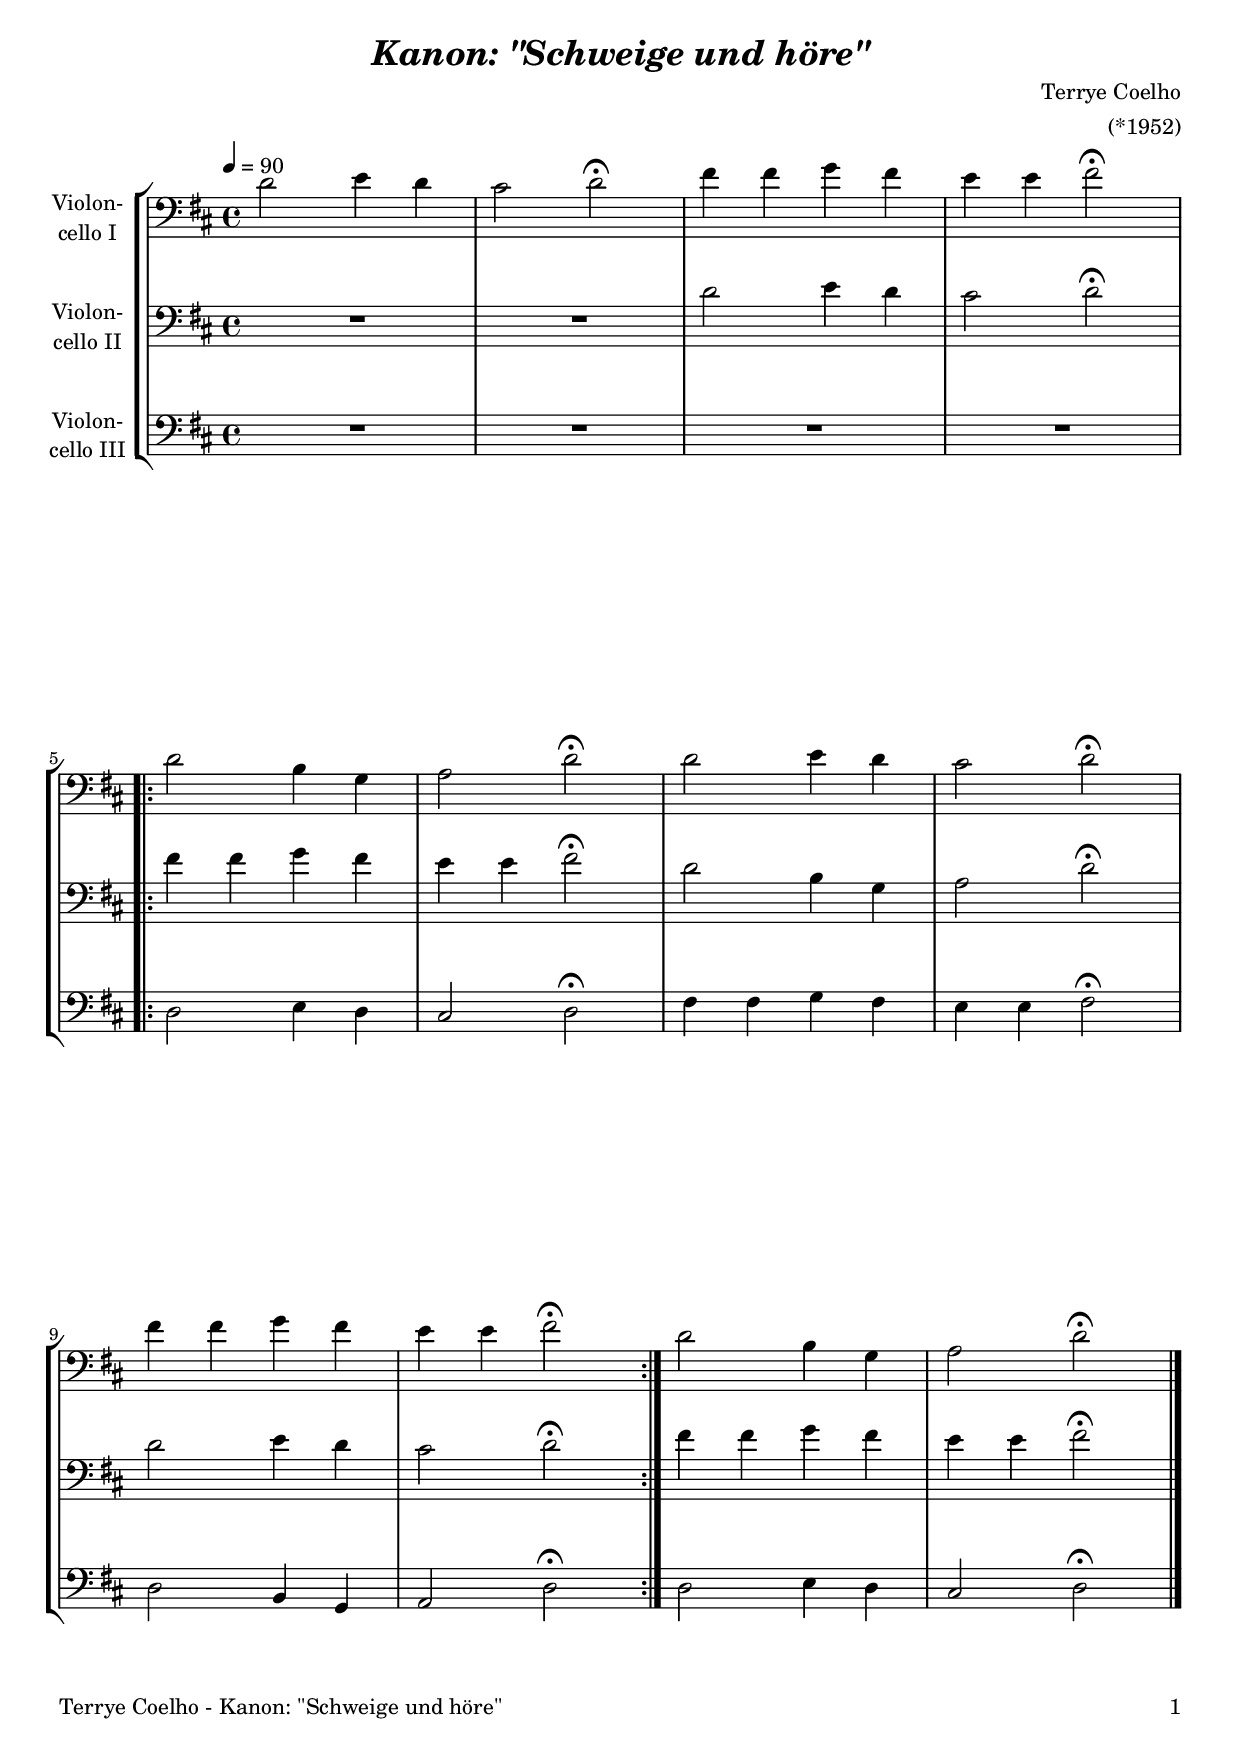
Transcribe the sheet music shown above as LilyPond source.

\version "2.24.3"
\include "deutsch.ly"
  
#(set-global-staff-size 19)

\header {
  title     = \markup \bold \italic "Kanon: \"Schweige und höre\""
  composer  = "Terrye Coelho"
  arranger  = "(*1952)"
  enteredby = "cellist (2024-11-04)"
%  piece     = ""
}

voiceconsts = {
  \key g \major
  \time 4/4
  \clef "bass"
%  \numericTimeSignature
  \compressEmptyMeasures
% Set default beaming for all staves
%  \set Timing.beamExceptions = #'()
%  \set Timing.baseMoment     = #(ly:make-moment 1 4)
%  \set Timing.beatStructure  = #'(1 1 1)
  \tempo 4=90
}

mivl = "violin"
miva = "viola"
mivc = "cello"

atem = \mark \markup \box \italic "a tempo"
rit  = \mark \markup \box \italic "rit."

va = \relative c' {
  \voiceconsts

  g2 a4 g
  fis2 g\fermata
  h4 h c h
  a a h2\fermata
  \repeat volta 2 {
    g e4 c
    d2 g\fermata
    g a4 g
    fis2 g\fermata
    h4 h c h
    a a h2\fermata
  }
  g e4 c
  d2 g\fermata \bar "|."
}

vb = \relative c' {
  \voiceconsts

  R1*2
  g2 a4 g
  fis2 g\fermata
  \repeat volta 2 {
    h4 h c h
    a a h2\fermata
    g e4 c
    d2 g\fermata
    g a4 g
    fis2 g\fermata
  }
  h4 h c h
  a a h2\fermata \bar "|."
}

vc = \relative c' {
  \voiceconsts

  R1*4
  \repeat volta 2 {
    g2 a4 g
    fis2 g\fermata
    h4 h c h
    a a h2\fermata
    g e4 c
    d2 g\fermata
  }
  g a4 g
  fis2 g\fermata \bar "|."
}


music = \new StaffGroup <<
      \new Staff {
	\set Staff.midiInstrument = \mivc
	\set Staff.instrumentName = \markup \center-column { "Violon-" "cello I" }
	\transpose g d' { \va }
      }

      \new Staff {
	\set Staff.midiInstrument = \mivc
	\set Staff.instrumentName = \markup \center-column { "Violon-" "cello II" }
	\transpose g d' { \vb }
      }

      \new Staff {
	\set Staff.midiInstrument = \mivc
	\set Staff.instrumentName = \markup \center-column { "Violon-" "cello III" }
	\transpose g d { \vc }
      }
>>

\book {
  \paper {
    print-page-number = ##t
    print-first-page-number = ##t
    ragged-last-bottom = ##f
    oddHeaderMarkup = \markup \null
    evenHeaderMarkup = \markup \null
    oddFooterMarkup = \markup {
      \fill-line {
        \if \should-print-page-number
        "Terrye Coelho - Kanon: \"Schweige und höre\"" \fromproperty #'page:page-number-string
      }
    }
    evenFooterMarkup = \oddFooterMarkup
  } \score {
    \music
    \layout {}
  }

  \score {
    \unfoldRepeats \music

    \midi {
      \context {
        \Score
      }
    }
  }
}
